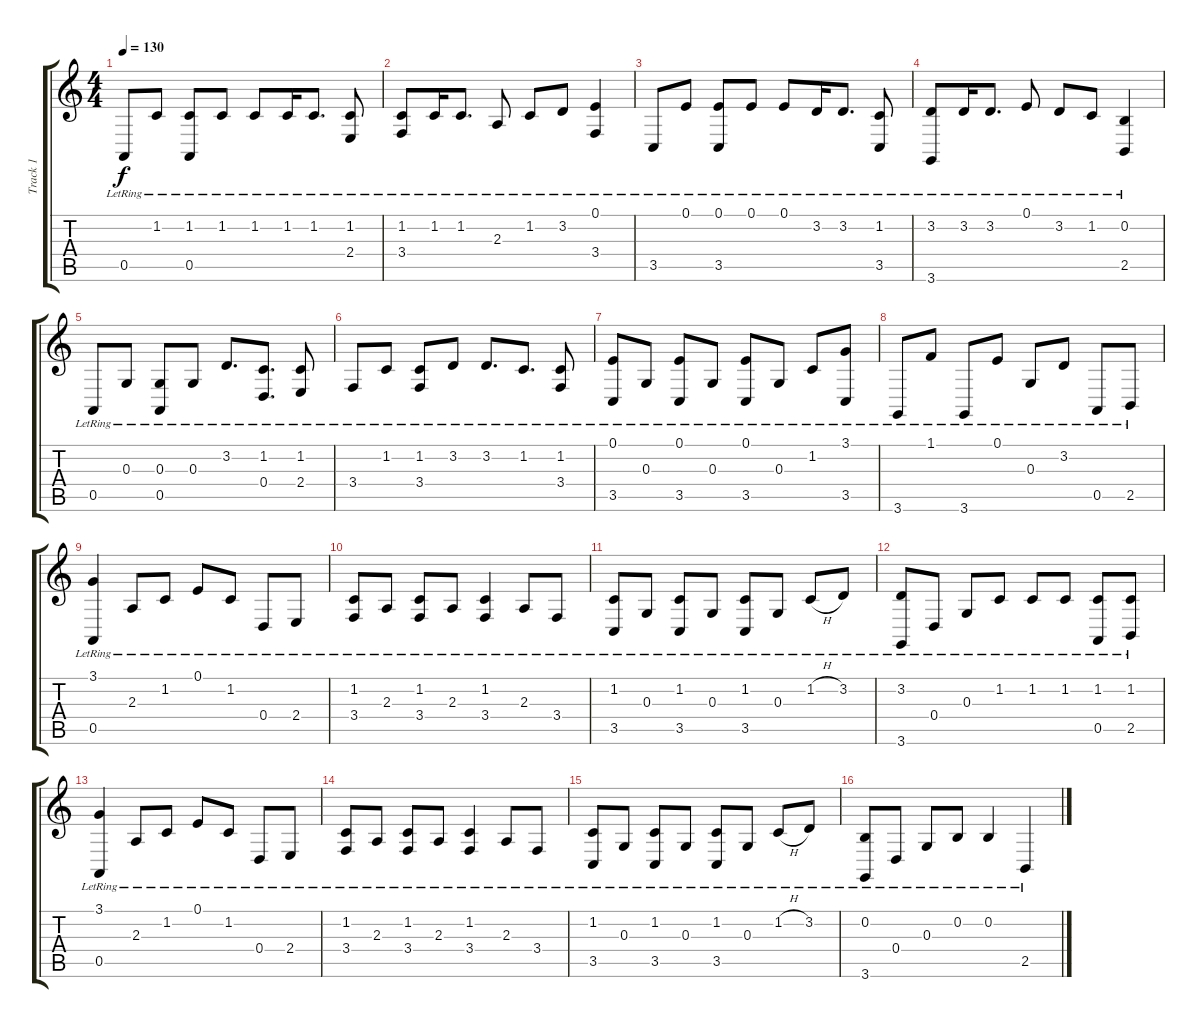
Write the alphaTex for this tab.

\track ("Track 1" "Track 1") {instrument acousticgrandpiano}
\staff {score tabs}
\tuning (E4 B3 G3 D3 A2 E2) {hide}
\ts (4 4)
\tempo 130
\clef g2
\ks c
0.5{lr}.8{dy f} 1.2{lr}.8 (1.2{lr} 0.5{lr}).8 1.2{lr}.8 1.2{lr}.8 1.2{lr}.16 1.2{lr}.8{d} (1.2{lr} 2.4{lr}).8 |
(1.2{lr} 3.4{lr}).8 1.2{lr}.16 1.2{lr}.8{d} 2.3{lr}.8 1.2{lr}.8 3.2{lr}.8 (0.1{lr} 3.4{lr}).4 |
3.5{lr}.8 0.1{lr}.8 (0.1{lr} 3.5{lr}).8 0.1{lr}.8 0.1{lr}.8 3.2{lr}.16 3.2{lr}.8{d} (1.2{lr} 3.5{lr}).8 |
(3.2{lr} 3.6{lr}).8 3.2{lr}.16 3.2{lr}.8{d} 0.1{lr}.8 3.2{lr}.8 1.2{lr}.8 (0.2{lr} 2.5{lr}).4 |
0.5{lr}.8 0.3{lr}.8 (0.3{lr} 0.5{lr}).8 0.3{lr}.8 3.2{lr}.8{d} (1.2{lr} 0.4{lr}).8{d} (1.2{lr} 2.4{lr}).8 |
3.4{lr}.8 1.2{lr}.8 (1.2{lr} 3.4{lr}).8 3.2{lr}.8 3.2{lr}.8{d} 1.2{lr}.8{d} (1.2{lr} 3.4{lr}).8 |
(0.1{lr} 3.5{lr}).8 0.3{lr}.8 (0.1{lr} 3.5{lr}).8 0.3{lr}.8 (0.1{lr} 3.5{lr}).8 0.3{lr}.8 1.2{lr}.8 (3.1{lr} 3.5{lr}).8 |
3.6{lr}.8 1.1{lr}.8 3.6{lr}.8 0.1{lr}.8 0.3{lr}.8 3.2{lr}.8 0.5{lr}.8 2.5{lr}.8 |
(3.1{lr} 0.5{lr}).4 2.3{lr}.8 1.2{lr}.8 0.1{lr}.8 1.2{lr}.8 0.4{lr}.8 2.4{lr}.8 |
(1.2{lr} 3.4{lr}).8 2.3{lr}.8 (1.2{lr} 3.4{lr}).8 2.3{lr}.8 (1.2{lr} 3.4{lr}).4 2.3{lr}.8 3.4{lr}.8 |
(1.2{lr} 3.5{lr}).8 0.3{lr}.8 (1.2{lr} 3.5{lr}).8 0.3{lr}.8 (1.2{lr} 3.5{lr}).8 0.3{lr}.8 1.2{h lr}.8 3.2{lr}.8 |
(3.2{lr} 3.6{lr}).8 0.4{lr}.8 0.3{lr}.8 1.2{lr}.8 1.2{lr}.8 1.2{lr}.8 (1.2{lr} 0.5{lr}).8 (1.2{lr} 2.5{lr}).8 |
(3.1{lr} 0.5{lr}).4 2.3{lr}.8 1.2{lr}.8 0.1{lr}.8 1.2{lr}.8 0.4{lr}.8 2.4{lr}.8 |
(1.2{lr} 3.4{lr}).8 2.3{lr}.8 (1.2{lr} 3.4{lr}).8 2.3{lr}.8 (1.2{lr} 3.4{lr}).4 2.3{lr}.8 3.4{lr}.8 |
(1.2{lr} 3.5{lr}).8 0.3{lr}.8 (1.2{lr} 3.5{lr}).8 0.3{lr}.8 (1.2{lr} 3.5{lr}).8 0.3{lr}.8 1.2{h lr}.8 3.2{lr}.8 |
(0.2{lr} 3.6{lr}).8 0.4{lr}.8 0.3{lr}.8 0.2{lr}.8 0.2{lr}.4 2.5{lr}.4
